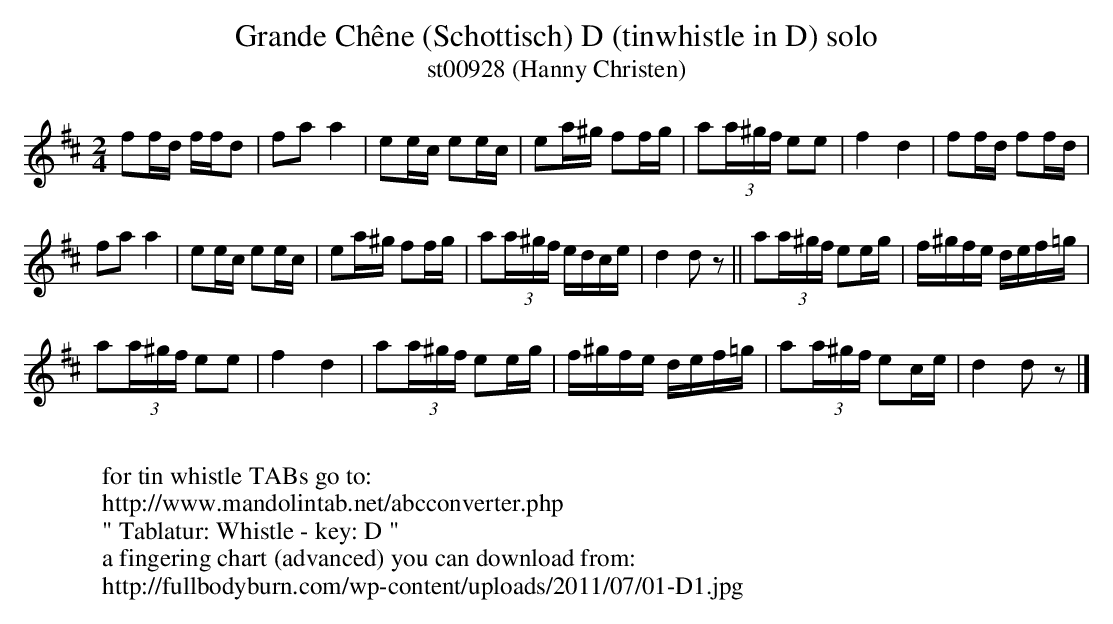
X:1
T:Grande Chêne (Schottisch) D (tinwhistle in D) solo
T:st00928 (Hanny Christen)
M:2/4
L:1/16
K:D transpose=12
f2fd ffd2 | f2a2a4 | e2ec e2ec | e2a^g f2fg | a2(3a^gf e2e2 | f4d4 | f2fd f2fd |
f2a2a4 | e2ec e2ec | e2a^g f2fg | a2(3a^gf edce | d4d2z2 || a2(3a^gf e2eg | f^gfe def=g |
a2(3a^gf e2e2 | f4d4 | a2(3a^gf e2eg | f^gfe def=g | a2(3a^gf e2ce | d4d2z2 |]
W:
W:for tin whistle TABs go to:
W:http://www.mandolintab.net/abcconverter.php
W:" Tablatur: Whistle - key: D "
W:a fingering chart (advanced) you can download from:
W:http://fullbodyburn.com/wp-content/uploads/2011/07/01-D1.jpg
